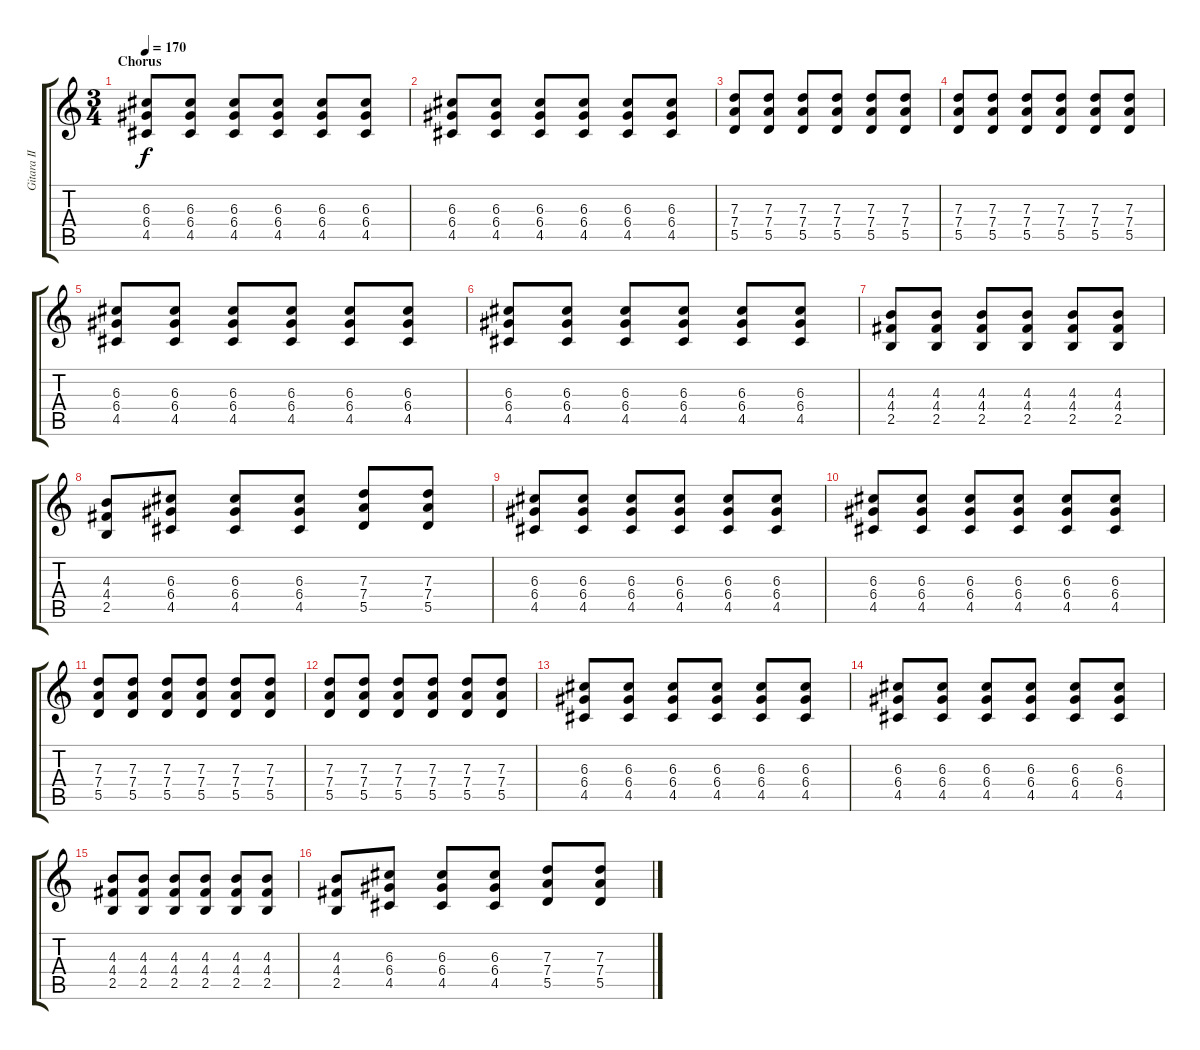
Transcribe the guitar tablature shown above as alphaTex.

\track ("Gitara II" "Gitara II") {instrument overdrivenguitar}
\staff {score tabs}
\tuning (E4 B3 G3 D3 A2 D2) {hide}
\ts (3 4)
\section ("" "Chorus")
\tempo 170
\clef g2
\ks c
(6.3 6.4 4.5).8{dy f volume 14 instrument overdrivenguitar} (6.3 6.4 4.5).8 (6.3 6.4 4.5).8 (6.3 6.4 4.5).8 (6.3 6.4 4.5).8 (6.3 6.4 4.5).8 |
(6.3 6.4 4.5).8 (6.3 6.4 4.5).8 (6.3 6.4 4.5).8 (6.3 6.4 4.5).8 (6.3 6.4 4.5).8 (6.3 6.4 4.5).8 |
(7.3 7.4 5.5).8 (7.3 7.4 5.5).8 (7.3 7.4 5.5).8 (7.3 7.4 5.5).8 (7.3 7.4 5.5).8 (7.3 7.4 5.5).8 |
(7.3 7.4 5.5).8 (7.3 7.4 5.5).8 (7.3 7.4 5.5).8 (7.3 7.4 5.5).8 (7.3 7.4 5.5).8 (7.3 7.4 5.5).8 |
(6.3 6.4 4.5).8 (6.3 6.4 4.5).8 (6.3 6.4 4.5).8 (6.3 6.4 4.5).8 (6.3 6.4 4.5).8 (6.3 6.4 4.5).8 |
(6.3 6.4 4.5).8 (6.3 6.4 4.5).8 (6.3 6.4 4.5).8 (6.3 6.4 4.5).8 (6.3 6.4 4.5).8 (6.3 6.4 4.5).8 |
(4.3 4.4 2.5).8 (4.3 4.4 2.5).8 (4.3 4.4 2.5).8 (4.3 4.4 2.5).8 (4.3 4.4 2.5).8 (4.3 4.4 2.5).8 |
(4.3 4.4 2.5).8 (6.3 6.4 4.5).8 (6.3 6.4 4.5).8 (6.3 6.4 4.5).8 (7.3 7.4 5.5).8 (7.3 7.4 5.5).8 |
(6.3 6.4 4.5).8 (6.3 6.4 4.5).8 (6.3 6.4 4.5).8 (6.3 6.4 4.5).8 (6.3 6.4 4.5).8 (6.3 6.4 4.5).8 |
(6.3 6.4 4.5).8 (6.3 6.4 4.5).8 (6.3 6.4 4.5).8 (6.3 6.4 4.5).8 (6.3 6.4 4.5).8 (6.3 6.4 4.5).8 |
(7.3 7.4 5.5).8 (7.3 7.4 5.5).8 (7.3 7.4 5.5).8 (7.3 7.4 5.5).8 (7.3 7.4 5.5).8 (7.3 7.4 5.5).8 |
(7.3 7.4 5.5).8 (7.3 7.4 5.5).8 (7.3 7.4 5.5).8 (7.3 7.4 5.5).8 (7.3 7.4 5.5).8 (7.3 7.4 5.5).8 |
(6.3 6.4 4.5).8 (6.3 6.4 4.5).8 (6.3 6.4 4.5).8 (6.3 6.4 4.5).8 (6.3 6.4 4.5).8 (6.3 6.4 4.5).8 |
(6.3 6.4 4.5).8 (6.3 6.4 4.5).8 (6.3 6.4 4.5).8 (6.3 6.4 4.5).8 (6.3 6.4 4.5).8 (6.3 6.4 4.5).8 |
(4.3 4.4 2.5).8 (4.3 4.4 2.5).8 (4.3 4.4 2.5).8 (4.3 4.4 2.5).8 (4.3 4.4 2.5).8 (4.3 4.4 2.5).8 |
(4.3 4.4 2.5).8 (6.3 6.4 4.5).8 (6.3 6.4 4.5).8 (6.3 6.4 4.5).8 (7.3 7.4 5.5).8 (7.3 7.4 5.5).8
